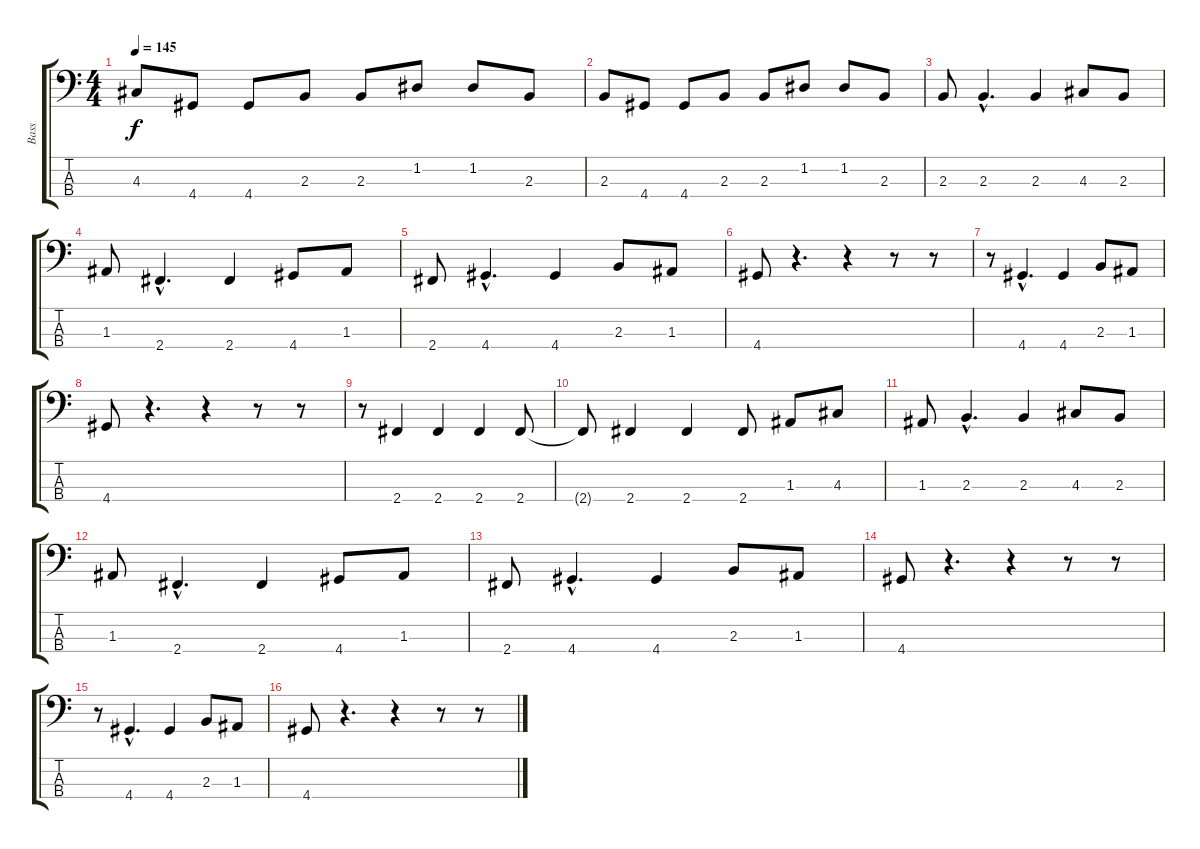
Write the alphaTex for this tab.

\track ("Bass" "Bass") {instrument electricbasspick}
\staff {score tabs}
\tuning (G2 D2 A1 E1) {hide}
\ts (4 4)
\tempo 145
\clef f4
\ks c
4.3.8{dy f} 4.4.8 4.4.8 2.3.8 2.3.8 1.2.8 1.2.8 2.3.8 |
2.3.8 4.4.8 4.4.8 2.3.8 2.3.8 1.2.8 1.2.8 2.3.8 |
2.3.8 2.3{hac}.4{d} 2.3.4 4.3.8 2.3.8 |
1.3.8 2.4{hac}.4{d} 2.4.4 4.4.8 1.3.8 |
2.4.8 4.4{hac}.4{d} 4.4.4 2.3.8 1.3.8 |
4.4.8 r.4{d} r.4 r.8 r.8 |
r.8 4.4{hac}.4{d} 4.4.4 2.3.8 1.3.8 |
4.4.8 r.4{d} r.4 r.8 r.8 |
r.8 2.4.4 2.4.4 2.4.4 2.4.8 |
2.4{t}.8 2.4.4 2.4.4 2.4.8 1.3.8 4.3.8 |
1.3.8 2.3{hac}.4{d} 2.3.4 4.3.8 2.3.8 |
1.3.8 2.4{hac}.4{d} 2.4.4 4.4.8 1.3.8 |
2.4.8 4.4{hac}.4{d} 4.4.4 2.3.8 1.3.8 |
4.4.8 r.4{d} r.4 r.8 r.8 |
r.8 4.4{hac}.4{d} 4.4.4 2.3.8 1.3.8 |
4.4.8 r.4{d} r.4 r.8 r.8
